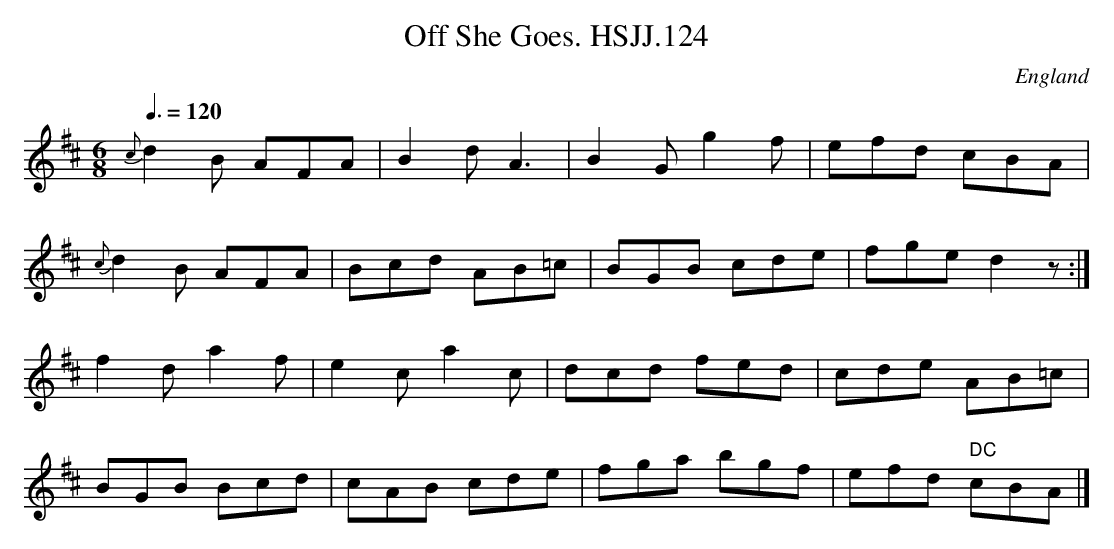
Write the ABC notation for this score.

X:1
T:Off She Goes. HSJJ.124
M:6/8
L:1/8
Q:3/8=120
O:England
K:D
{c}d2B AFA|B2dA3|B2Gg2f|efd cBA|
{c}d2B AFA|Bcd AB=c|BGB cde|fged2z:|
f2da2f|e2ca2c|dcd fed|cde AB=c|
BGB Bcd|cAB cde|fga bgf|efd" DC" cBA|]
